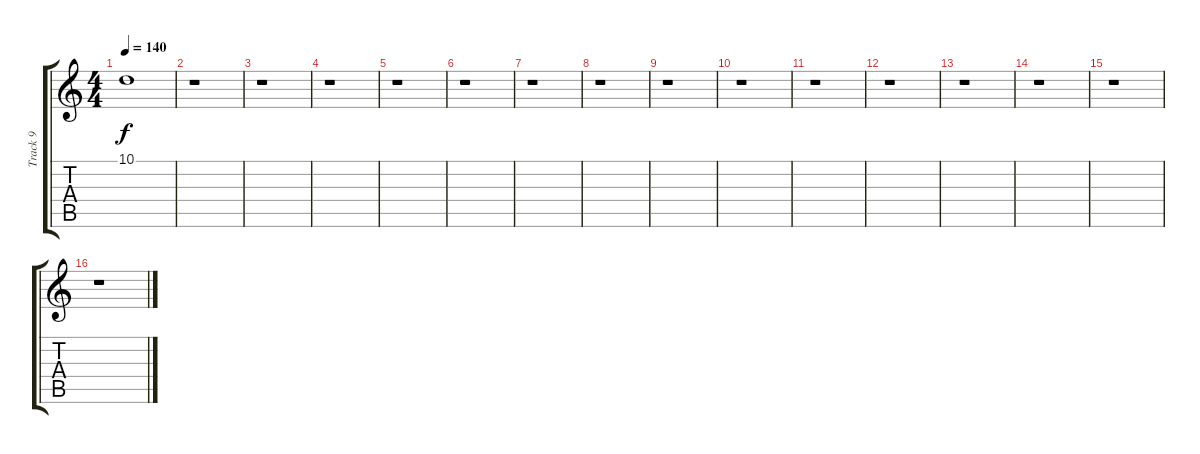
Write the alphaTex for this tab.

\track ("Track 9" "Track 9") {instrument stringensemble1}
\staff {score tabs}
\tuning (E4 B3 G3 D3 A2 E2) {hide}
\ts (4 4)
\tempo 140
\clef g2
\ks c
10.1{t}.1{dy f} |
r.1 |
r.1 |
r.1 |
r.1 |
r.1 |
r.1 |
r.1 |
r.1 |
r.1 |
r.1 |
r.1 |
r.1 |
r.1 |
r.1 |
r.1
